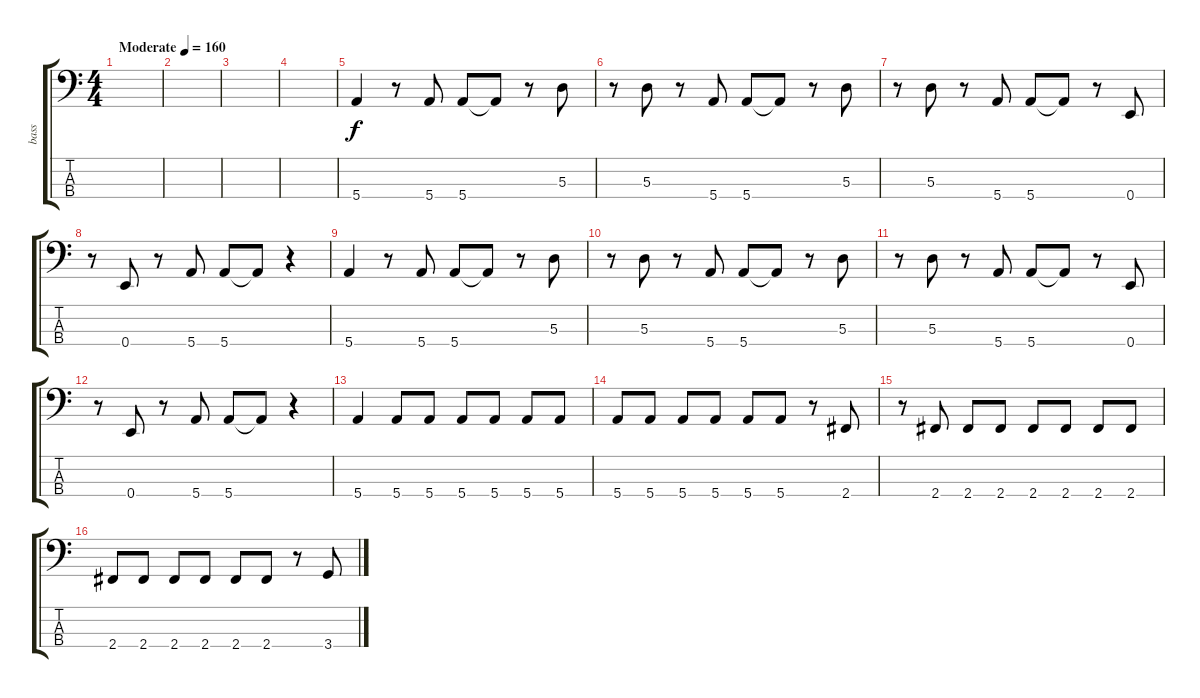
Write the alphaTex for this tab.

\track ("bass" "bass") {instrument electricbasspick}
\staff {score tabs}
\tuning (G2 D2 A1 E1) {hide}
\ts (4 4)
\tempo (160 "Moderate")
\clef f4
\ks c
|
|
|
|
5.4.4 r.8 5.4.8 5.4.8 5.4{t}.8 r.8 5.3.8 |
r.8 5.3.8 r.8 5.4.8 5.4.8 5.4{t}.8 r.8 5.3.8 |
r.8 5.3.8 r.8 5.4.8 5.4.8 5.4{t}.8 r.8 0.4.8 |
r.8 0.4.8 r.8 5.4.8 5.4.8 5.4{t}.8 r.4 |
5.4.4 r.8 5.4.8 5.4.8 5.4{t}.8 r.8 5.3.8 |
r.8 5.3.8 r.8 5.4.8 5.4.8 5.4{t}.8 r.8 5.3.8 |
r.8 5.3.8 r.8 5.4.8 5.4.8 5.4{t}.8 r.8 0.4.8 |
r.8 0.4.8 r.8 5.4.8 5.4.8 5.4{t}.8 r.4 |
5.4.4 5.4.8 5.4.8 5.4.8 5.4.8 5.4.8 5.4.8 |
5.4.8 5.4.8 5.4.8 5.4.8 5.4.8 5.4.8 r.8 2.4.8 |
r.8 2.4.8 2.4.8 2.4.8 2.4.8 2.4.8 2.4.8 2.4.8 |
2.4.8 2.4.8 2.4.8 2.4.8 2.4.8 2.4.8 r.8 3.4.8
